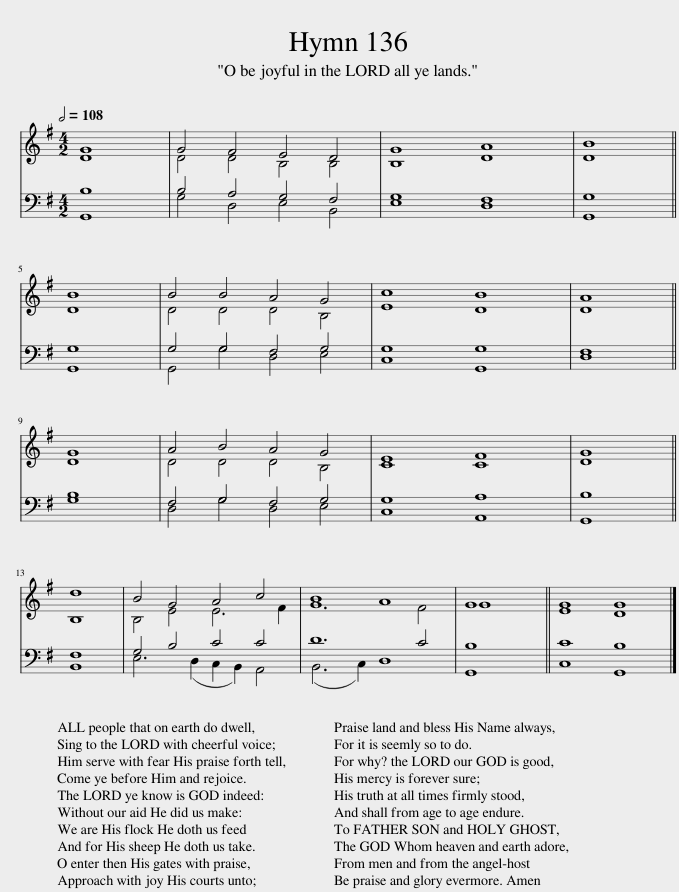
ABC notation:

X:1
%%score { ( 1 2 ) | ( 3 4 ) }
L:1/8
Q:1/2=108
M:4/2
I:linebreak $
K:G
V:1 treble
V:2 treble
V:3 bass
V:4 bass
V:1
 G8 | G4 F4 E4 D4 | G8 A8 | B8 ||$ B8 | %5
 B4 B4 A4 G4 | c8 B8 | A8 ||$ G8 | A4 B4 A4 G4 | %10
 E8 F8 | G8 ||$ d8 | B4 G4 A4 c4 | B8 A8 | %15
 G8 ||[Q:1/2=80] G8 G8 |] %17
V:2
 D8 | D4 D4 B,4 B,4 | B,8 D8 | D8 ||$ D8 | %5
 D4 D4 D4 B,4 | E8 D8 | D8 ||$ D8 | D4 D4 D4 B,4 | %10
 C8 C8 | D8 ||$ B,8 | B,4 E4 E6 F2 | G12 F4 | %15
 G8 || E8 D8 |] %17
V:3
 B,8 | B,4 A,4 G,4 F,4 | G,8 F,8 | G,8 ||$ G,8 | %5
 G,4 G,4 F,4 G,4 | G,8 G,8 | F,8 ||$ B,8 | F,4 G,4 F,4 G,4 | %10
 G,8 A,8 | B,8 ||$ F,8 | G,4 B,4 C4 C4 | D12 C4 | %15
 B,8 || C8 B,8 |] %17
V:4
 G,,8 | G,4 D,4 E,4 B,,4 | E,8 D,8 | G,,8 ||$ G,,8 | %5
 G,,4 G,4 D,4 E,4 | C,8 G,,8 | D,8 ||$ G,8 | D,4 G,4 D,4 E,4 | %10
 C,8 A,,8 | G,,8 ||$ B,,8 | E,6 (D,2 C,2 B,,2) A,,4 | (B,,6 C,2) D,8 | %15
 G,,8 || C,8 G,,8 |] %17
